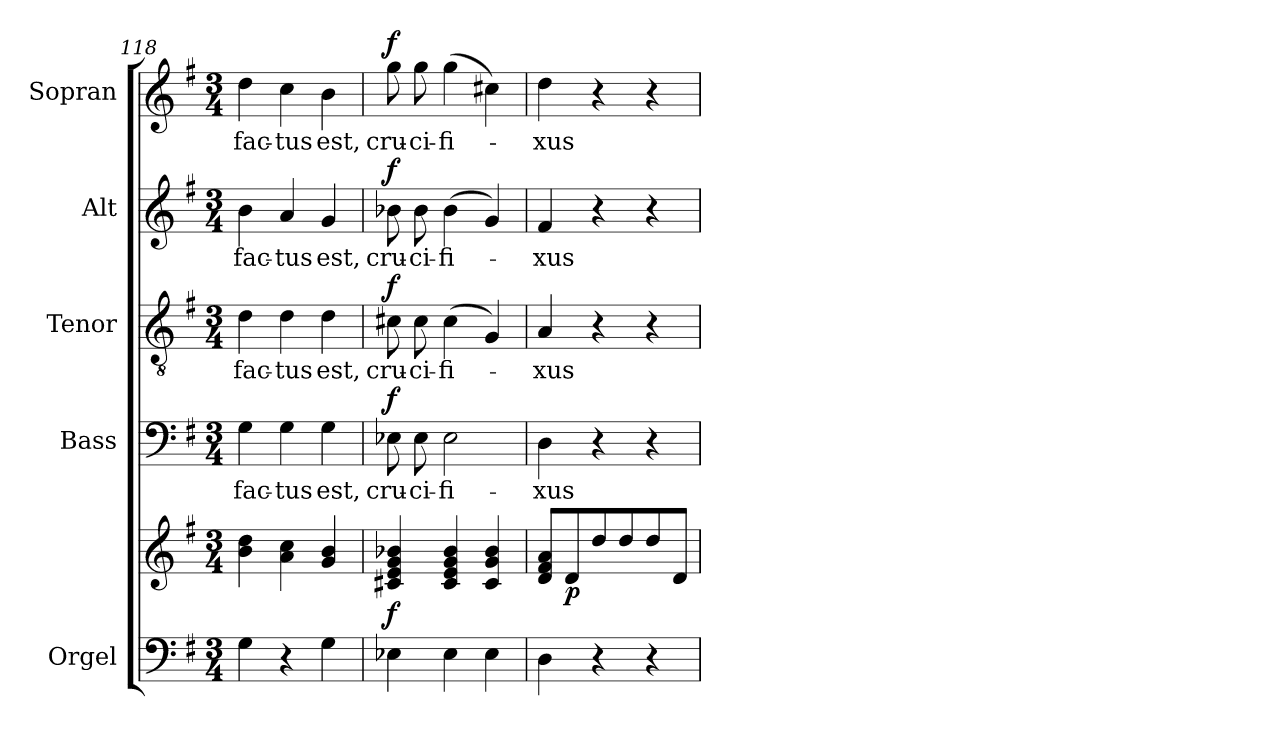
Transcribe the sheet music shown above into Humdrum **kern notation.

**kern	**kern	**dynam	**kern	**text	**dynam	**kern	**text	**dynam	**kern	**text	**dynam	**kern	**text	**dynam
*part5	*part5	*part5	*part4	*part4	*part4	*part3	*part3	*part3	*part2	*part2	*part2	*part1	*part1	*part1
*staff6	*staff5	*staff5/6	*staff4	*staff4	*staff4	*staff3	*staff3	*staff3	*staff2	*staff2	*staff2	*staff1	*staff1	*staff1
*I"Orgel	*	*	*I"Bass	*	*	*I"Tenor	*	*	*I"Alt	*	*	*I"Sopran	*	*
*I'Org.	*	*	*I'B	*	*	*I'T	*	*	*I'A	*	*	*I'S	*	*
*clefF4	*clefG2	*	*clefF4	*	*	*clefGv2	*	*	*clefG2	*	*	*clefG2	*	*
*k[f#]	*k[f#]	*	*k[f#]	*	*	*k[f#]	*	*	*k[f#]	*	*	*k[f#]	*	*
*G:	*G:	*	*G:	*	*	*G:	*	*	*G:	*	*	*G:	*	*
*M3/4	*M3/4	*	*M3/4	*	*	*M3/4	*	*	*M3/4	*	*	*M3/4	*	*
=118	=118	=118	=118	=118	=118	=118	=118	=118	=118	=118	=118	=118	=118	=118
!	!	!	!	!LO:LY:b	!	!	!LO:LY:b	!	!	!LO:LY:b	!	!	!LO:LY:b	!
4G\	4b\ 4dd\	.	4G\	fac-	.	4d\	fac-	.	4b\	fac-	.	4dd\	fac-	.
!	!	!	!	!LO:LY:b	!	!	!LO:LY:b	!	!	!LO:LY:b	!	!	!LO:LY:b	!
4r	4a\ 4cc\	.	4G\	-tus	.	4d\	-tus	.	4a/	-tus	.	4cc\	-tus	.
!	!	!	!	!LO:LY:b	!	!	!LO:LY:b	!	!	!LO:LY:b	!	!	!LO:LY:b	!
4G\	4g/ 4b/	.	4G\	est,	.	4d\	est,	.	4g/	est,	.	4b\	est,	.
=119	=119	=119	=119	=119	=119	=119	=119	=119	=119	=119	=119	=119	=119	=119
!	!	!LO:DY:b	!	!LO:LY:b	!LO:DY:a	!	!LO:LY:b	!LO:DY:a	!	!LO:LY:b	!LO:DY:a	!	!LO:LY:b	!LO:DY:a
4E-X\	4c#X/ 4e/ 4g/ 4b-X/	f	8E-X\	cru-	f	8c#X\	cru-	f	8b-X\	cru-	f	8gg\	cru-	f
!	!	!	!	!LO:LY:b	!	!	!LO:LY:b	!	!	!LO:LY:b	!	!	!LO:LY:b	!
.	.	.	8E-\	-ci-	.	8c#\	-ci-	.	8b-\	-ci-	.	8gg\	-ci-	.
!	!	!	!	!LO:LY:b	!	!	!LO:LY:b	!	!	!LO:LY:b	!	!	!LO:LY:b	!
4E-\	4c#/ 4e/ 4g/ 4b-/	.	2E-\	-fi-	.	(>4c#\	-fi-	.	(>4b-\	-fi-	.	(>4gg\	-fi-	.
4E-\	4c#/ 4g/ 4b-/	.	.	.	.	4G/)	.	.	4g/)	.	.	4cc#X\)	.	.
=120	=120	=120	=120	=120	=120	=120	=120	=120	=120	=120	=120	=120	=120	=120
!	!	!	!	!LO:LY:b	!	!	!LO:LY:b	!	!	!LO:LY:b	!	!	!LO:LY:b	!
4D\	8d/ 8f#/ 8a/L	.	4D\	-xus	.	4A/	-xus	.	4f#/	-xus	.	4dd\	-xus	.
!	!	!LO:DY:b	!	!	!	!	!	!	!	!	!	!	!	!
.	8d/	p	.	.	.	.	.	.	.	.	.	.	.	.
4r	8dd/	.	4r	.	.	4r	.	.	4r	.	.	4r	.	.
.	8dd/	.	.	.	.	.	.	.	.	.	.	.	.	.
4r	8dd/	.	4r	.	.	4r	.	.	4r	.	.	4r	.	.
.	8d/J	.	.	.	.	.	.	.	.	.	.	.	.	.
=	=	=	=	=	=	=	=	=	=	=	=	=	=	=
*-	*-	*-	*-	*-	*-	*-	*-	*-	*-	*-	*-	*-	*-	*-
